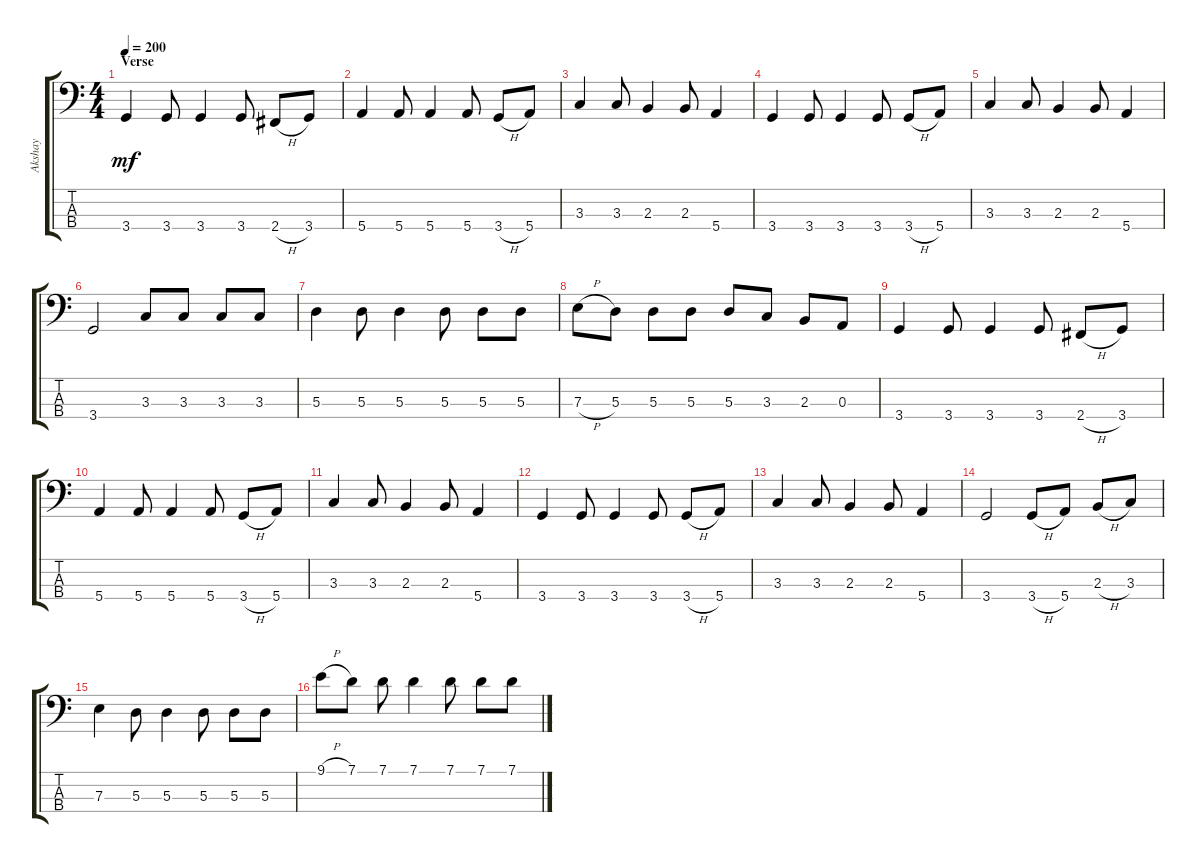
\track ("Akshay" "Akshay") {instrument electricbassfinger}
\staff {score tabs}
\tuning (G2 D2 A1 E1) {hide}
\ts (4 4)
\section ("" "Verse")
\tempo 200
\clef f4
\ks c
3.4.4{dy mf} 3.4.8 3.4.4 3.4.8 2.4{h}.8 3.4.8 |
5.4.4 5.4.8 5.4.4 5.4.8 3.4{h}.8 5.4.8 |
3.3.4 3.3.8 2.3.4 2.3.8 5.4.4 |
3.4.4 3.4.8 3.4.4 3.4.8 3.4{h}.8 5.4.8 |
3.3.4 3.3.8 2.3.4 2.3.8 5.4.4 |
3.4.2 3.3.8 3.3.8 3.3.8 3.3.8 |
5.3.4 5.3.8 5.3.4 5.3.8 5.3.8 5.3.8 |
7.3{h}.8 5.3.8 5.3.8 5.3.8 5.3.8 3.3.8 2.3.8 0.3.8 |
3.4.4 3.4.8 3.4.4 3.4.8 2.4{h}.8 3.4.8 |
5.4.4 5.4.8 5.4.4 5.4.8 3.4{h}.8 5.4.8 |
3.3.4 3.3.8 2.3.4 2.3.8 5.4.4 |
3.4.4 3.4.8 3.4.4 3.4.8 3.4{h}.8 5.4.8 |
3.3.4 3.3.8 2.3.4 2.3.8 5.4.4 |
3.4.2 3.4{h}.8 5.4.8 2.3{h}.8 3.3.8 |
7.3.4 5.3.8 5.3.4 5.3.8 5.3.8 5.3.8 |
9.1{h}.8 7.1.8 7.1.8 7.1.4 7.1.8 7.1.8 7.1.8
